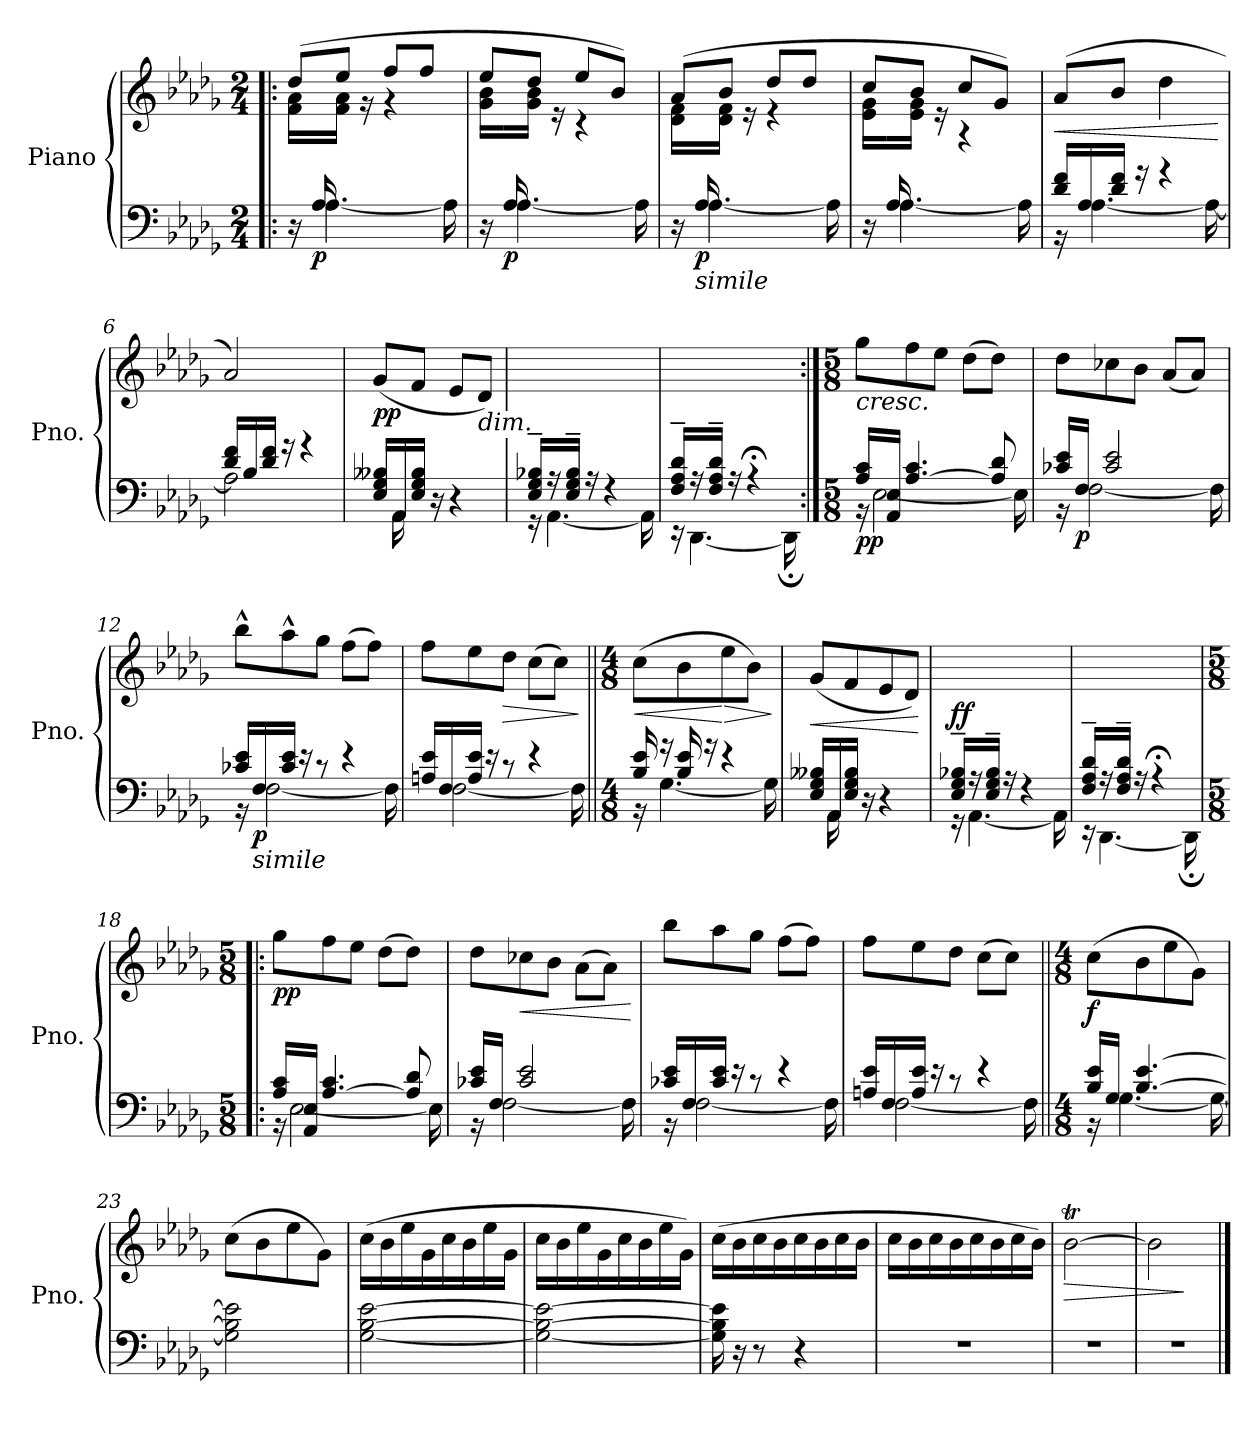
**kern	**kern	**dynam
*part1	*part1	*part1
*staff2	*staff1	*staff1/2
*I"Piano	*	*
*I'Pno.	*	*
*clefF4	*clefG2	*
*k[b-e-a-d-g-]	*k[b-e-a-d-g-]	*
*M2/4	*M2/4	*
*MM66	*MM66	*
=1!|:	=1!|:	=1!|:
*^	*^	*
16ryy	16r	(>8dd-/L	16f\ 16a-\LL	.
!	!	!	!	!LO:DY:b=2
16A-/	[4.A-\	.	16ryy	p
4.ryy	.	8ee-/J	16f\ 16a-\JJ	.
.	.	.	16r	.
.	.	8ff/L	4r	.
.	.	8ff/J	.	.
.	16A-\]	.	.	.
=2	=2	=2	=2	=2
16ryy	16r	8ee-/L	16g-\ 16b-\LL	.
!	!	!	!	!LO:DY:b=2
16A-/	[4.A-\	.	16ryy	p
4.ryy	.	8dd-/J	16g-\ 16b-\JJ	.
.	.	.	16r	.
.	.	8ee-/L	4r	.
.	.	8b-/J)	.	.
.	16A-\]	.	.	.
=3	=3	=3	=3	=3
16ryy	16r	(>8a-/L	16d-\ 16f\LL	.
!LO:TX:b:i:t=simile	!	!	!	!
!	!	!	!	!LO:DY:b=2
16A-/	[4.A-\	.	16ryy	p
4.ryy	.	8b-/J	16d-\ 16f\JJ	.
.	.	.	16r	.
.	.	8dd-/L	4r	.
.	.	8dd-/J	.	.
.	16A-\]	.	.	.
=4	=4	=4	=4	=4
16ryy	16r	8cc/L	16e-\ 16g-\LL	.
16A-/	[4.A-\	.	16ryy	.
4.ryy	.	8b-/J	16e-\ 16g-\JJ	.
.	.	.	16r	.
.	.	8cc/L	4r	.
.	.	8g-/J)	.	.
.	16A-\]	.	.	.
*	*	*v	*v	*
!!LO:LB:g=z
=5	=5	=5	=5
!	!	!	!LO:HP:b
16d-/ 16f/LL	16r	(>8a-/L	<
16A-/	[4.A-\	.	.
16d-/ 16f/JJ	.	8b-/J	.
16r	.	.	.
4r	.	4dd-\	.
.	16A-\_	.	.
*v	*v	*	*
.	.	[
=6	=6	=6
*^	*	*
16d-/ 16f/LL	2A-\]	2a-/)	.
16B-/	.	.	.
16d-/ 16f/JJ	.	.	.
16r	.	.	.
4r	.	.	.
=7	=7	=7	=7
!	!	!	!LO:DY:b
16E-/ 16G-/ 16B--X/LL	16ryy	(<8g-/L	pp
16AA-/	16AA-\	.	.
16E-/ 16G-/ 16B--/JJ	4.ryy	8f/J	.
16r	.	.	.
4r	.	8e-/L	.
!	!	!LO:TX:b:i:t=dim.	!
.	.	8d-/J)	.
=8	=8	=8	=8
16E-/~ 16G-/~ 16B-X/~LL	16r	2ryy	.
16r	[4.AA-\	.	.
16E-/~ 16G-/~ 16B-/~JJ	.	.	.
16r	.	.	.
4r	.	.	.
.	16AA-\]	.	.
=9	=9	=9	=9
16F/~ 16A-/~ 16d-/~LL	16r	2ryy	.
16r	[4.DD-\	.	.
16F/~ 16A-/~ 16d-/~JJ	.	.	.
16r	.	.	.
4r;<	.	.	.
.	16DD-;\]	.	.
!!LO:LB:g=z
=10:|!	=10:|!	=10:|!	=10:|!
*M5/8	*	*M5/8	*
!	!	!LO:TX:b:i:t=cresc.	!
!	!	!	!LO:DY:b=2
!	!	!	!LO:DY:n=1:b
16A-/ 16c/LL	16r	8gg-\L	p p
16AA-/ 16E-/JJ	[2E-\	.	.
[4.A-/ 4.c/	.	8ff\	.
.	.	8ee-\J	.
.	.	(>8dd-\L	.
8A-/] 8d-/	.	8dd-\J)	.
.	16E-\]	.	.
=11	=11	=11	=11
16c-X/ 16e-/LL	16r	8dd-\L	.
!	!	!	!LO:DY:b=2
16F/JJ	[2F\	.	p
2c-/ 2e-/	.	8cc-X\	.
.	.	8b-\J	.
.	.	(<8a-/L	.
.	.	8a-/J)	.
.	16F\]	.	.
=12	=12	=12	=12
16c-X/ 16e-/LL	16r	8bb-^^\L	.
!LO:TX:b:i:t=simile	!	!	!
!	!	!	!LO:DY:b=2
16F/	[2F\	.	p
16c-/ 16e-/JJ	.	8aa-^^\	.
16r	.	.	.
8r	.	8gg-\J	.
4r	.	(>8ff\L	.
.	.	8ff\J)	.
.	16F\]	.	.
=13	=13	=13	=13
16An/ 16e-/LL	16ryy	8ff\L	.
16F/	[2F\	.	.
16A/ 16e-/JJ	.	8ee-\	.
16r	.	.	.
!	!	!	!LO:HP:b
8r	.	8dd-\J	>
4r	.	(>8cc\L	.
.	.	8cc\J)	.
.	16F\]	.	.
*v	*v	*	*
.	.	]
!!LO:LB:g=z
=14||	=14||	=14||
*M4/8	*M4/8	*
*^	*	*
!	!	!	!LO:HP:b
16B-/ 16e-/	16r	(>8cc\L	<
16r	[4.G-\	.	.
16B-/ 16e-/	.	8b-\	.
16r	.	.	.
!	!	!	!LO:HP:n=1:b
4r	.	8ee-\	[ >
.	.	8b-\J)	.
.	16G-\]	.	.
*v	*v	*	*
.	.	]
=15	=15	=15
*^	*	*
!	!	!	!LO:HP:b
16E-/ 16G-/ 16B--X/LL	16ryy	(<8g-/L	<
16AA-/	16AA-\	.	.
16E-/ 16G-/ 16B--/JJ	4.ryy	8f/	.
16r	.	.	.
4r	.	8e-/	.
.	.	8d-/J)	.
*v	*v	*	*
.	.	[
=16	=16	=16
*^	*	*
!	!	!	!LO:DY:a=2
16E-/~ 16G-/~ 16B-X/~LL	16r	2ryy	ff
16r	[4.AA-\	.	.
16E-/~ 16G-/~ 16B-/~JJ	.	.	.
16r	.	.	.
4r	.	.	.
.	16AA-\]	.	.
=17	=17	=17	=17
!	!	!	!LO:DY:a=2
!	!	!	!LO:DY:n=1:a=2
!	!	!	!LO:DY:n=2:a=2
16F/~ 16A-/~ 16d-/~LL	16r	2ryy	other-dynamics ff other-dynamics
16r	[4.DD-\	.	.
16F/~ 16A-/~ 16d-/~JJ	.	.	.
16r	.	.	.
4r;<	.	.	.
.	16DD-;\]	.	.
=18!|:	=18!|:	=18!|:	=18!|:
*M5/8	*	*M5/8	*
!	!	!	!LO:DY:b
16A-/ 16c/LL	16r	8gg-\L	pp
16AA-/ 16E-/JJ	[2E-\	.	.
[4.A-/ 4.c/	.	8ff\	.
.	.	8ee-\J	.
.	.	(>8dd-\L	.
8A-/] 8d-/	.	8dd-\J)	.
.	16E-\]	.	.
!!LO:LB:g=z
=19	=19	=19	=19
16c-X/ 16e-/LL	16r	8dd-\L	.
16F/JJ	[2F\	.	.
!	!	!	!LO:HP:b
2c-/ 2e-/	.	8cc-X\	<
.	.	8b-\J	.
.	.	(>8a-\L	.
.	.	8a-\J)	.
.	16F\]	.	.
*v	*v	*	*
.	.	[
=20	=20	=20
*^	*	*
16c-X/ 16e-/LL	16r	8bb-\L	.
16F/	[2F\	.	.
16c-/ 16e-/JJ	.	8aa-\	.
16r	.	.	.
8r	.	8gg-\J	.
4r	.	(>8ff\L	.
.	.	8ff\J)	.
.	16F\]	.	.
=21	=21	=21	=21
16An/ 16e-/LL	16ryy	8ff\L	.
16F/	[2F\	.	.
16A/ 16e-/JJ	.	8ee-\	.
16r	.	.	.
8r	.	8dd-\J	.
4r	.	(>8cc\L	.
.	.	8cc\J)	.
.	16F\]	.	.
=22||	=22||	=22||	=22||
*M4/8	*	*M4/8	*
!	!	!	!LO:DY:b
16B-/ 16e-/LL	16r	(>8cc\L	f
16G-/JJ	[4.G-\	.	.
[4.B-/ [4.e-/	.	8b-\	.
.	.	8ee-\	.
.	.	8g-\J)	.
.	16G-\_	.	.
*v	*v	*	*
=23	=23	=23
2G-\] 2B-\] 2e-\]	(>8cc\L	.
.	8b-\	.
.	8ee-\	.
.	8g-\J)	.
!!LO:PB:g=z
=24	=24	=24
[2G-\ [2B-\ [2e-\	(>16cc\LL	.
.	16b-\	.
.	16ee-\	.
.	16g-\	.
.	16cc\	.
.	16b-\	.
.	16ee-\	.
.	16g-\JJ	.
=25	=25	=25
2G-\_ 2B-\_ 2e-\_	16cc\LL	.
.	16b-\	.
.	16ee-\	.
.	16g-\	.
.	16cc\	.
.	16b-\	.
.	16ee-\	.
.	16g-\JJ)	.
=26	=26	=26
16G-\] 16B-\] 16e-\]	(>16cc\LL	.
16r	16b-\	.
8r	16cc\	.
.	16b-\	.
4r	16cc\	.
.	16b-\	.
.	16cc\	.
.	16b-\JJ	.
=27	=27	=27
2r	16cc\LL	.
.	16b-\	.
.	16cc\	.
.	16b-\	.
.	16cc\	.
.	16b-\	.
.	16cc\	.
.	16b-\JJ)	.
=28	=28	=28
!	!	!LO:HP:b
2r	[2b-T\	>
=29	=29	=29
2r	2b-TTT\]	.
.	.	]
==	==	==
*-	*-	*-
